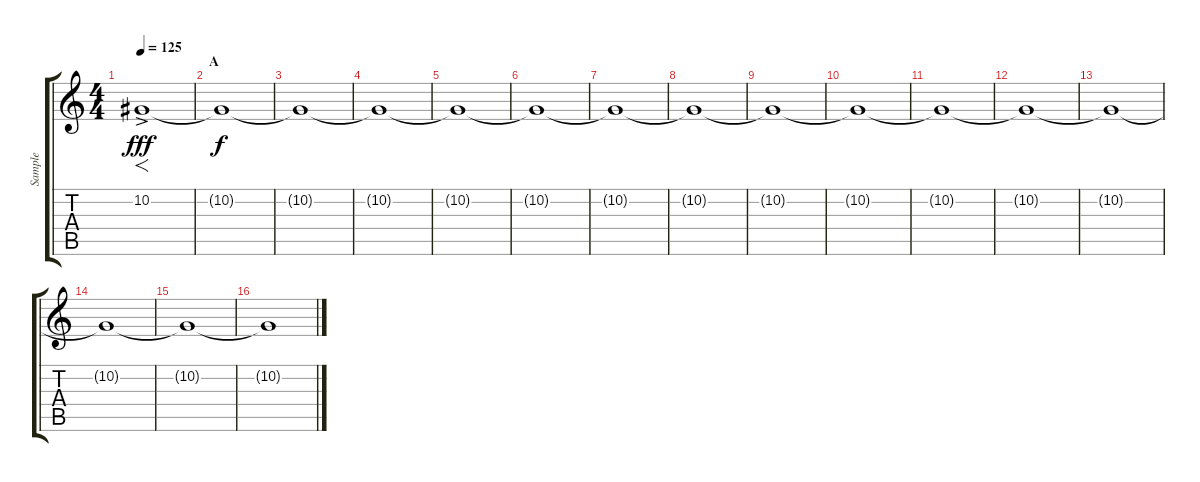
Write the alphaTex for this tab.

\track ("Sample" "Sample") {instrument stringensemble1}
\staff {score tabs}
\tuning (Eb4 Bb3 Gb3 Db3 Ab2 Eb2) {hide}
\ts (4 4)
\tempo 125
\clef g2
\ks c
10.2{ac}.1{f dy fff instrument stringensemble1} |
\section ("" "A")
10.2{t}.1{dy f} |
10.2{t}.1 |
10.2{t}.1 |
10.2{t}.1 |
10.2{t}.1 |
10.2{t}.1 |
10.2{t}.1 |
10.2{t}.1 |
10.2{t}.1 |
10.2{t}.1 |
10.2{t}.1 |
10.2{t}.1 |
10.2{t}.1 |
10.2{t}.1 |
10.2{t}.1
